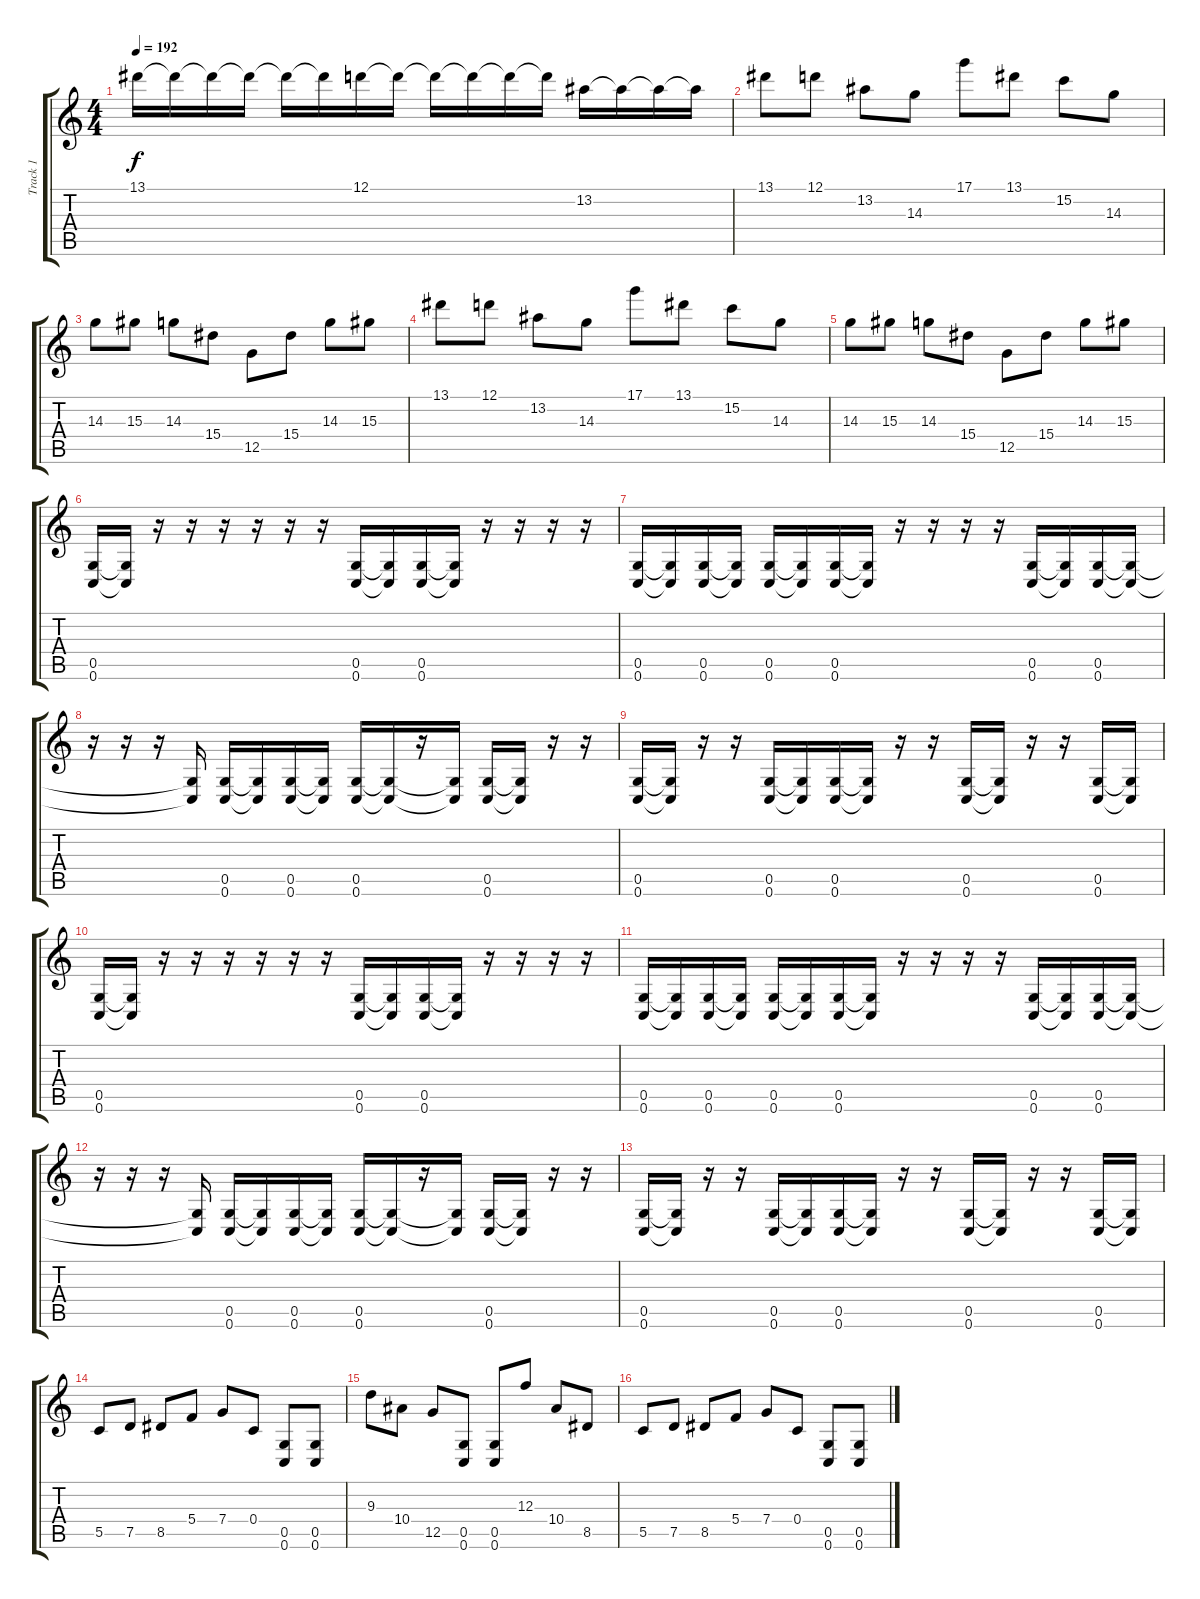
\track ("Track 1" "Track 1") {instrument distortionguitar}
\staff {score tabs}
\tuning (D4 A3 F3 C3 G2 C2) {hide}
\ts (4 4)
\tempo 192
\clef g2
\ks c
13.1.16{dy f} 13.1{t}.16 13.1{t}.16 13.1{t}.16 13.1{t}.16 13.1{t}.16 12.1.16 12.1{t}.16 12.1{t}.16 12.1{t}.16 12.1{t}.16 12.1{t}.16 13.2.16 13.2{t}.16 13.2{t}.16 13.2{t}.16 |
13.1.8 12.1.8 13.2.8 14.3.8 17.1.8 13.1.8 15.2.8 14.3.8 |
14.3.8 15.3.8 14.3.8 15.4.8 12.5.8 15.4.8 14.3.8 15.3.8 |
13.1.8 12.1.8 13.2.8 14.3.8 17.1.8 13.1.8 15.2.8 14.3.8 |
14.3.8 15.3.8 14.3.8 15.4.8 12.5.8 15.4.8 14.3.8 15.3.8 |
(0.5 0.6).16 (0.5{t} 0.6{t}).16 r.16 r.16 r.16 r.16 r.16 r.16 (0.5 0.6).16 (0.5{t} 0.6{t}).16 (0.5 0.6).16 (0.5{t} 0.6{t}).16 r.16 r.16 r.16 r.16 |
(0.5 0.6).16 (0.5{t} 0.6{t}).16 (0.5 0.6).16 (0.5{t} 0.6{t}).16 (0.5 0.6).16 (0.5{t} 0.6{t}).16 (0.5 0.6).16 (0.5{t} 0.6{t}).16 r.16 r.16 r.16 r.16 (0.5 0.6).16 (0.5{t} 0.6{t}).16 (0.5 0.6).16 (0.5{t} 0.6{t}).16 |
r.16 r.16 r.16 (0.5{t} 0.6{t}).16 (0.5 0.6).16 (0.5{t} 0.6{t}).16 (0.5 0.6).16 (0.5{t} 0.6{t}).16 (0.5 0.6).16 (0.5{t} 0.6{t}).16 r.16 (0.5{t} 0.6{t}).16 (0.5 0.6).16 (0.5{t} 0.6{t}).16 r.16 r.16 |
(0.5 0.6).16 (0.5{t} 0.6{t}).16 r.16 r.16 (0.5 0.6).16 (0.5{t} 0.6{t}).16 (0.5 0.6).16 (0.5{t} 0.6{t}).16 r.16 r.16 (0.5 0.6).16 (0.5{t} 0.6{t}).16 r.16 r.16 (0.5 0.6).16 (0.5{t} 0.6{t}).16 |
(0.5 0.6).16 (0.5{t} 0.6{t}).16 r.16 r.16 r.16 r.16 r.16 r.16 (0.5 0.6).16 (0.5{t} 0.6{t}).16 (0.5 0.6).16 (0.5{t} 0.6{t}).16 r.16 r.16 r.16 r.16 |
(0.5 0.6).16 (0.5{t} 0.6{t}).16 (0.5 0.6).16 (0.5{t} 0.6{t}).16 (0.5 0.6).16 (0.5{t} 0.6{t}).16 (0.5 0.6).16 (0.5{t} 0.6{t}).16 r.16 r.16 r.16 r.16 (0.5 0.6).16 (0.5{t} 0.6{t}).16 (0.5 0.6).16 (0.5{t} 0.6{t}).16 |
r.16 r.16 r.16 (0.5{t} 0.6{t}).16 (0.5 0.6).16 (0.5{t} 0.6{t}).16 (0.5 0.6).16 (0.5{t} 0.6{t}).16 (0.5 0.6).16 (0.5{t} 0.6{t}).16 r.16 (0.5{t} 0.6{t}).16 (0.5 0.6).16 (0.5{t} 0.6{t}).16 r.16 r.16 |
(0.5 0.6).16 (0.5{t} 0.6{t}).16 r.16 r.16 (0.5 0.6).16 (0.5{t} 0.6{t}).16 (0.5 0.6).16 (0.5{t} 0.6{t}).16 r.16 r.16 (0.5 0.6).16 (0.5{t} 0.6{t}).16 r.16 r.16 (0.5 0.6).16 (0.5{t} 0.6{t}).16 |
5.5.8 7.5.8 8.5.8 5.4.8 7.4.8 0.4.8 (0.5 0.6).8 (0.5 0.6).8 |
9.3.8 10.4.8 12.5.8 (0.5 0.6).8 (0.5 0.6).8 12.3.8 10.4.8 8.5.8 |
5.5.8 7.5.8 8.5.8 5.4.8 7.4.8 0.4.8 (0.5 0.6).8 (0.5 0.6).8
